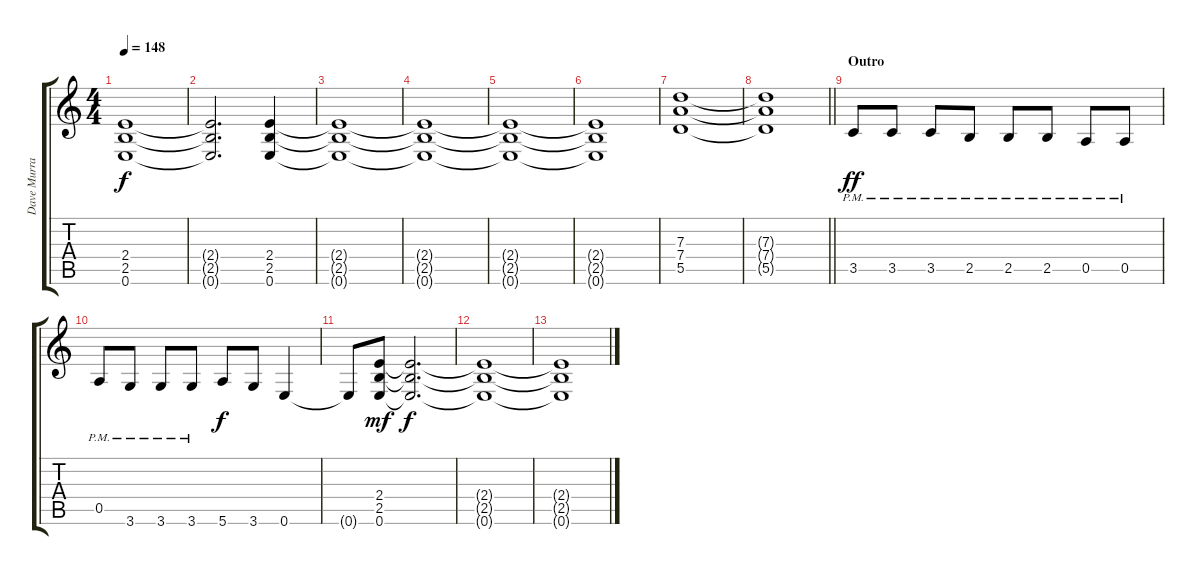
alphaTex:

\track ("Dave Murray" "Dave Murra") {instrument distortionguitar}
\staff {score tabs}
\tuning (E4 B3 G3 D3 A2 E2) {hide}
\ts (4 4)
\tempo 148
\clef g2
\ks c
(2.4{t} 2.5{t} 0.6{t}).1{dy f} |
(2.4{t} 2.5{t} 0.6{t}).2{d} (2.4 2.5 0.6).4 |
(2.4{t} 2.5{t} 0.6{t}).1 |
(2.4{t} 2.5{t} 0.6{t}).1 |
(2.4{t} 2.5{t} 0.6{t}).1 |
(2.4{t} 2.5{t} 0.6{t}).1 |
(7.3 7.4 5.5).1 |
\barLineRight lightlight
(7.3{t} 7.4{t} 5.5{t}).1 |
\section ("" "Outro")
3.5{pm}.8{dy ff} 3.5{pm}.8 3.5{pm}.8 2.5{pm}.8 2.5{pm}.8 2.5{pm}.8 0.5{pm}.8 0.5{pm}.8 |
0.5{pm}.8 3.6{pm}.8 3.6{pm}.8 3.6{pm}.8 5.6.8{dy f} 3.6.8 0.6.4 |
0.6{t}.8 (2.4 2.5 0.6).8{dy mf} (2.4{t} 2.5{t} 0.6{t}).2{d dy f} |
(2.4{t} 2.5{t} 0.6{t}).1 |
(2.4{t} 2.5{t} 0.6{t}).1
